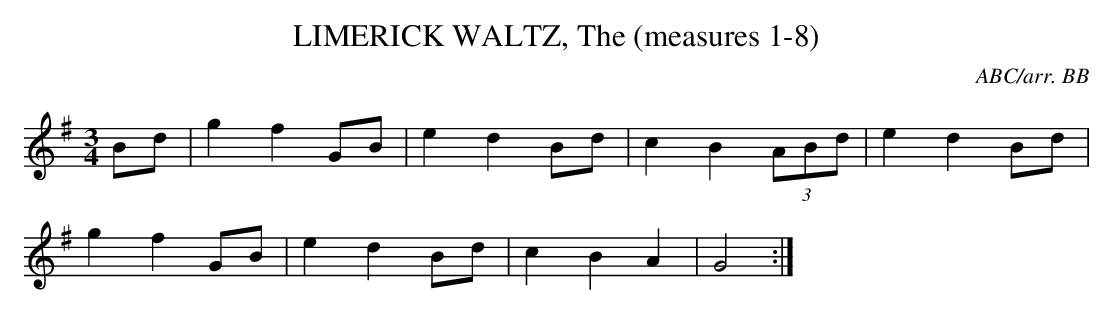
X:1
T:LIMERICK WALTZ, The (measures 1-8)
C:ABC/arr. BB
L:1/8
M:3/4
K:G
Bd|g2f2 GB|e2d2 Bd|c2B2 (3ABd|e2d2 Bd|
g2f2 GB|e2d2 Bd|c2B2A2|G4:|
